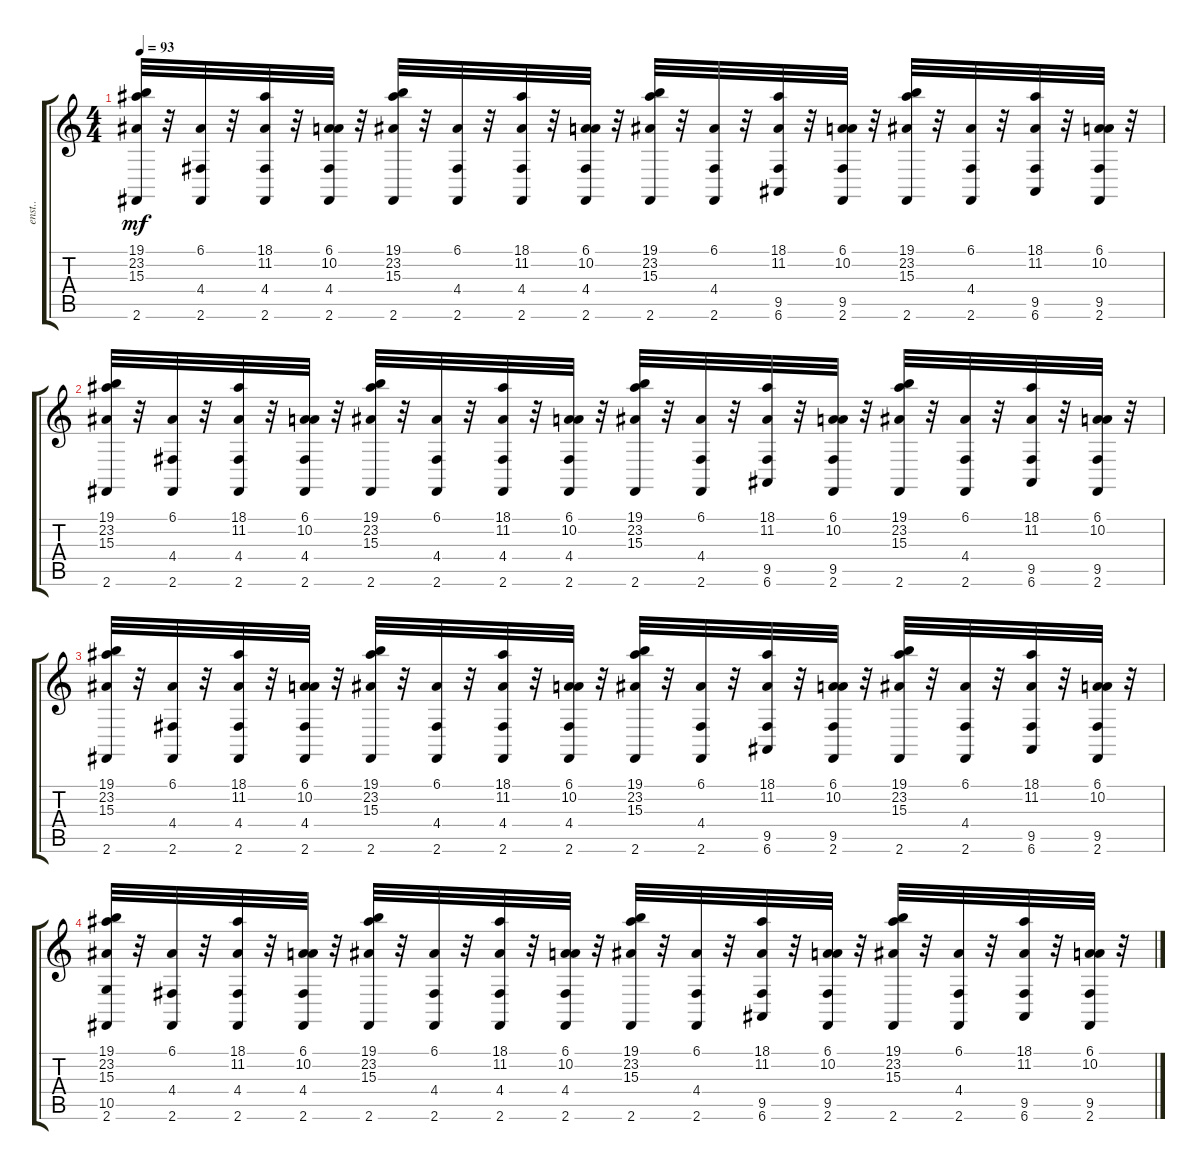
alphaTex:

\track ("enst.." "enst..") {instrument drawbarorgan}
\staff {score tabs}
\tuning (E4 B3 G3 D3 A2 E2) {hide}
\ts (4 4)
\tempo 93
\clef g2
\ks c
(19.1 23.2 15.3 2.6).32{dy mf} r.32 (6.1 4.4 2.6).32 r.32 (18.1 11.2 4.4 2.6).32 r.32 (6.1 10.2 4.4 2.6).32 r.32 (19.1 23.2 15.3 2.6).32 r.32 (6.1 4.4 2.6).32 r.32 (18.1 11.2 4.4 2.6).32 r.32 (6.1 10.2 4.4 2.6).32 r.32 (19.1 23.2 15.3 2.6).32 r.32 (6.1 4.4 2.6).32 r.32 (18.1 11.2 9.5 6.6).32 r.32 (6.1 10.2 9.5 2.6).32 r.32 (19.1 23.2 15.3 2.6).32 r.32 (6.1 4.4 2.6).32 r.32 (18.1 11.2 9.5 6.6).32 r.32 (6.1 10.2 9.5 2.6).32 r.32 |
(19.1 23.2 15.3 2.6).32 r.32 (6.1 4.4 2.6).32 r.32 (18.1 11.2 4.4 2.6).32 r.32 (6.1 10.2 4.4 2.6).32 r.32 (19.1 23.2 15.3 2.6).32 r.32 (6.1 4.4 2.6).32 r.32 (18.1 11.2 4.4 2.6).32 r.32 (6.1 10.2 4.4 2.6).32 r.32 (19.1 23.2 15.3 2.6).32 r.32 (6.1 4.4 2.6).32 r.32 (18.1 11.2 9.5 6.6).32 r.32 (6.1 10.2 9.5 2.6).32 r.32 (19.1 23.2 15.3 2.6).32 r.32 (6.1 4.4 2.6).32 r.32 (18.1 11.2 9.5 6.6).32 r.32 (6.1 10.2 9.5 2.6).32 r.32 |
(19.1 23.2 15.3 2.6).32 r.32 (6.1 4.4 2.6).32 r.32 (18.1 11.2 4.4 2.6).32 r.32 (6.1 10.2 4.4 2.6).32 r.32 (19.1 23.2 15.3 2.6).32 r.32 (6.1 4.4 2.6).32 r.32 (18.1 11.2 4.4 2.6).32 r.32 (6.1 10.2 4.4 2.6).32 r.32 (19.1 23.2 15.3 2.6).32 r.32 (6.1 4.4 2.6).32 r.32 (18.1 11.2 9.5 6.6).32 r.32 (6.1 10.2 9.5 2.6).32 r.32 (19.1 23.2 15.3 2.6).32 r.32 (6.1 4.4 2.6).32 r.32 (18.1 11.2 9.5 6.6).32 r.32 (6.1 10.2 9.5 2.6).32 r.32 |
(19.1 23.2 15.3 10.5 2.6).32 r.32 (6.1 4.4 2.6).32 r.32 (18.1 11.2 4.4 2.6).32 r.32 (6.1 10.2 4.4 2.6).32 r.32 (19.1 23.2 15.3 2.6).32 r.32 (6.1 4.4 2.6).32 r.32 (18.1 11.2 4.4 2.6).32 r.32 (6.1 10.2 4.4 2.6).32 r.32 (19.1 23.2 15.3 2.6).32 r.32 (6.1 4.4 2.6).32 r.32 (18.1 11.2 9.5 6.6).32 r.32 (6.1 10.2 9.5 2.6).32 r.32 (19.1 23.2 15.3 2.6).32 r.32 (6.1 4.4 2.6).32 r.32 (18.1 11.2 9.5 6.6).32 r.32 (6.1 10.2 9.5 2.6).32 r.32
